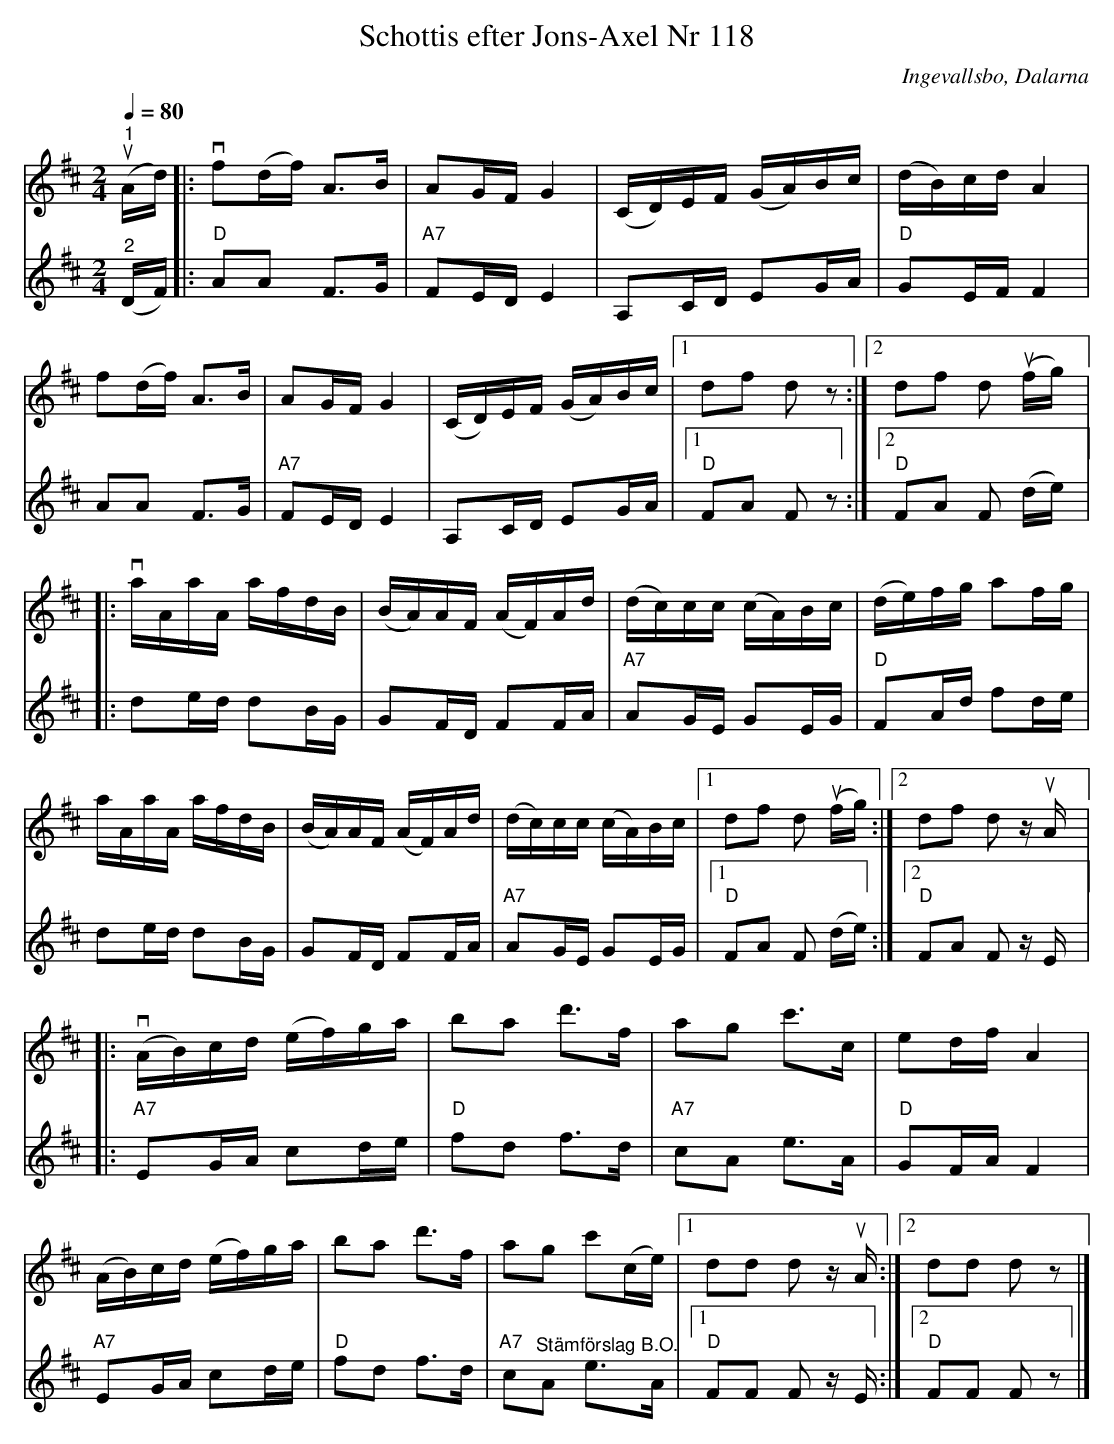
X:1
T:Schottis efter Jons-Axel Nr 118
O:Ingevallsbo, Dalarna
L:1/16
Q:1/4=80
M:2/4
K:D
V:1
"^1"u (Ad) |:v f2(df) A2>B2 | A2GF G4 | (CD)EF (GA)Bc | (dB)cd A4 |
f2(df) A2>B2 | A2GF G4 | (CD)EF (GA)Bc |1 d2f2 d2 z2 :|2 d2f2 d2u (fg) |:
v aAaA afdB | (BA)AF (AF)Ad | (dc)cc (cA)Bc | (de)fg a2fg |
aAaA afdB | (BA)AF (AF)Ad | (dc)cc (cA)Bc |1 d2f2 d2u (fg) :|2 d2f2 d2 zu A |:
v (AB)cd (ef)ga | b2a2 d'2>f2 | a2g2 c'2>c2 | e2df A4 |
(AB)cd (ef)ga | b2a2 d'2>f2 | a2g2 c'2(ce) |1 d2d2 d2 zu A :|2 d2d2 d2 z2 |]
V:2
"^2" (DF) |: "D" A2A2 F2>G2 | "A7" F2ED E4 | A,2CD E2GA | "D" G2EF F4 |
A2A2 F2>G2 | "A7" F2ED E4 | A,2CD E2GA |1 "D" F2A2 F2 z2 :|2 "D" F2A2 F2 (de) |:
d2ed d2BG | G2FD F2FA | "A7" A2GE G2EG |"D" F2Ad f2de |
d2ed d2BG | G2FD F2FA | "A7" A2GE G2EG |1"D" F2A2 F2 (de) :|2"D" F2A2 F2 z E |:
"A7" E2GA c2de |"D" f2d2 f2>d2 | "A7" c2A2 e2>A2 |"D" G2FA F4 |
"A7" E2GA c2de |"D" f2d2 f2>d2 | "A7" c2"^Stämförslag B.O."A2 e2>A2 |1 "D" F2F2 F2 z E :|2"D" F2F2 F2 z2 |]
